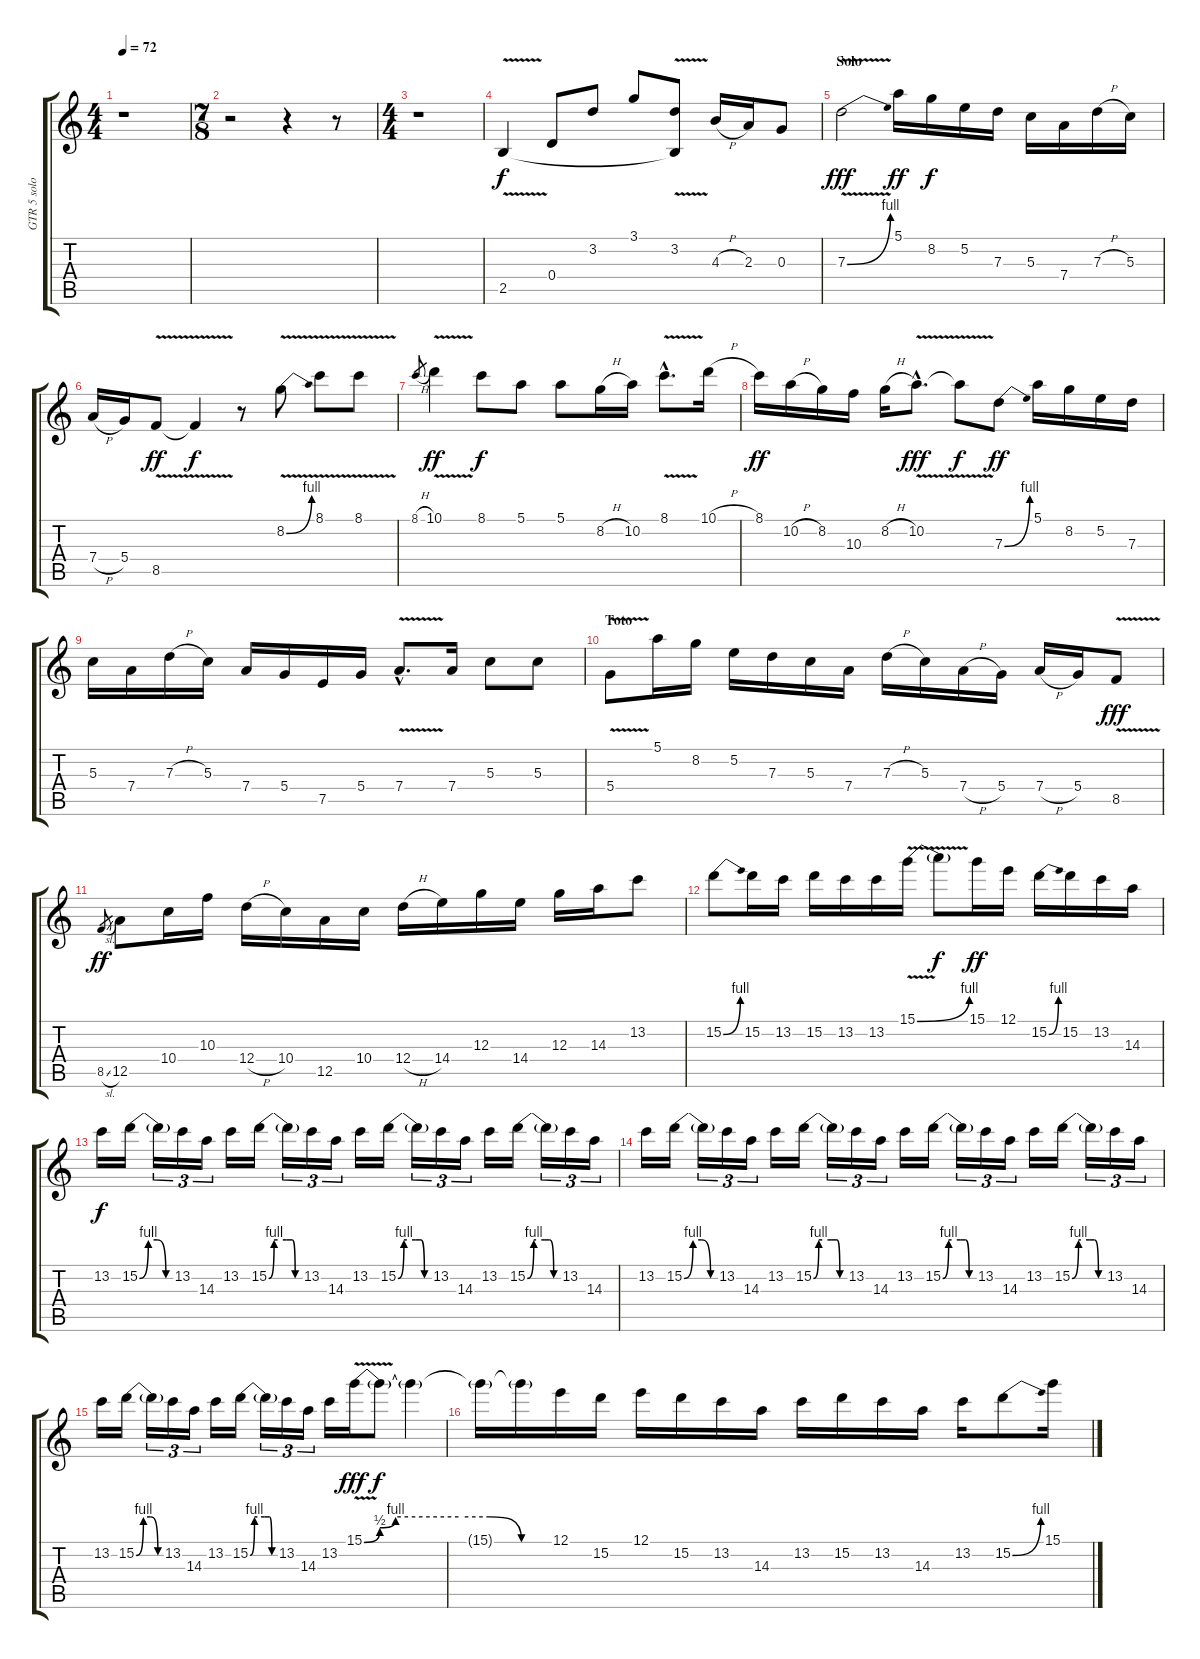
\track ("GTR 5 solo 1" "GTR 5 solo") {instrument distortionguitar}
\staff {score tabs}
\tuning (E4 B3 G3 D3 A2 E2) {hide}
\ts (4 4)
\tempo 72
\clef g2
\ks c
r.1{dy f} |
\ts (7 8)
r.2 r.4 r.8 |
\ts (4 4)
r.1 |
2.5{v}.4 0.4.8 3.2.8 3.1.8 (3.2 2.5{t}).8 4.3{h}.16 2.3.16 0.3.8 |
\section ("" "Solo")
7.3{be (bend 0 0 60 4) v}.2{dy fff} 5.1.16{dy ff} 8.2.16{dy f} 5.2.16 7.3.16 5.3.16 7.4.16 7.3{h}.16 5.3.16 |
7.4{h}.16 5.4.16 8.5{v}.8{dy ff} 8.5{t}.4{dy f} r.8 8.2{be (bend 0 0 60 4) v}.8 8.1{v}.8 8.1{v}.8 |
8.1{h}.8{gr} 10.1{v}.4{dy ff} 8.1.8{dy f} 5.1.8 5.1.8 8.2{h}.16 10.2.16 8.1{v hac}.8{d} 10.1{h}.16 |
8.1.16{dy ff} 10.2{h}.16 8.2.16 10.3.16 8.2{h}.16 10.2{v hac}.8{d dy fff} 10.2{t}.8{dy f} 7.3{be (bend 0 0 60 4)}.8{dy ff} 5.1.16 8.2.16 5.2.16 7.3.16 |
5.3.16 7.4.16 7.3{h}.16 5.3.16 7.4.16 5.4.16 7.5.16 5.4.16 7.4{v hac}.8{d} 7.4.16 5.3.8 5.3.8 |
\section ("" "Toto")
5.4{v}.8 5.1.16 8.2.16 5.2.16 7.3.16 5.3.16 7.4.16 7.3{h}.16 5.3.16 7.4{h}.16 5.4.16 7.4{h}.16 5.4.16 8.5{v}.8{dy fff} |
8.5{sl}.8{gr dy ff} 12.5.8 10.4.16 10.3.16 12.4{h}.16 10.4.16 12.5.16 10.4.16 12.4{h}.16 14.4.16 12.3.16 14.4.16 12.3.16 14.3.16 13.2.8 |
15.2{be (bend 0 0 60 4)}.8 15.2.16 13.2.16 15.2.16 13.2.16 13.2.16 15.1{be (bend 0 0 60 4) v}.16 15.1{t}.8{dy f} 15.1.16{dy ff} 12.1.16 15.2{be (bend 0 0 60 4)}.16 15.2.16 13.2.16 14.3.16 |
13.2.16{dy f} 15.2{be (custom 0 0 15 4 30 4 45 0 60 0)}.16 15.2{t}.16{tu (3 2)} 13.2.16{tu (3 2)} 14.3.16{tu (3 2)} 13.2.16 15.2{be (custom 0 0 9 4 15 4 30 4 40 4 45 0 60 0)}.16 15.2{t}.16{tu (3 2)} 13.2.16{tu (3 2)} 14.3.16{tu (3 2)} 13.2.16 15.2{be (custom 0 0 10 4 15 4 30 4 39 4 45 0 60 0)}.16 15.2{t}.16{tu (3 2)} 13.2.16{tu (3 2)} 14.3.16{tu (3 2)} 13.2.16 15.2{be (custom 0 0 11 4 15 4 30 4 38 4 45 0 60 0)}.16 15.2{t}.16{tu (3 2)} 13.2.16{tu (3 2)} 14.3.16{tu (3 2)} |
13.2.16 15.2{be (custom 0 0 15 4 30 4 45 0 60 0)}.16 15.2{t}.16{tu (3 2)} 13.2.16{tu (3 2)} 14.3.16{tu (3 2)} 13.2.16 15.2{be (custom 0 0 9 4 15 4 30 4 40 4 45 0 60 0)}.16 15.2{t}.16{tu (3 2)} 13.2.16{tu (3 2)} 14.3.16{tu (3 2)} 13.2.16 15.2{be (custom 0 0 10 4 15 4 30 4 39 4 45 0 60 0)}.16 15.2{t}.16{tu (3 2)} 13.2.16{tu (3 2)} 14.3.16{tu (3 2)} 13.2.16 15.2{be (custom 0 0 11 4 15 4 30 4 38 4 45 0 60 0)}.16 15.2{t}.16{tu (3 2)} 13.2.16{tu (3 2)} 14.3.16{tu (3 2)} |
13.2.16 15.2{be (custom 0 0 15 4 30 4 45 0 60 0)}.16 15.2{t}.16{tu (3 2)} 13.2.16{tu (3 2)} 14.3.16{tu (3 2)} 13.2.16 15.2{be (custom 0 0 9 4 15 4 30 4 40 4 45 0 60 0)}.16 15.2{t}.16{tu (3 2)} 13.2.16{tu (3 2)} 14.3.16{tu (3 2)} 13.2.16 15.1{be (custom 0 0 5 2 10 4 30 4 40 4 50 0 60 0) v}.16{dy fff} 15.1{t}.8{dy f} 15.1{t}.4 |
15.1{t}.16 15.1{t}.16 12.1.16 15.2.16 12.1.16 15.2.16 13.2.16 14.3.16 13.2.16 15.2.16 13.2.16 14.3.16 13.2.16 15.2{be (bend 0 0 60 4)}.8 15.1.16
